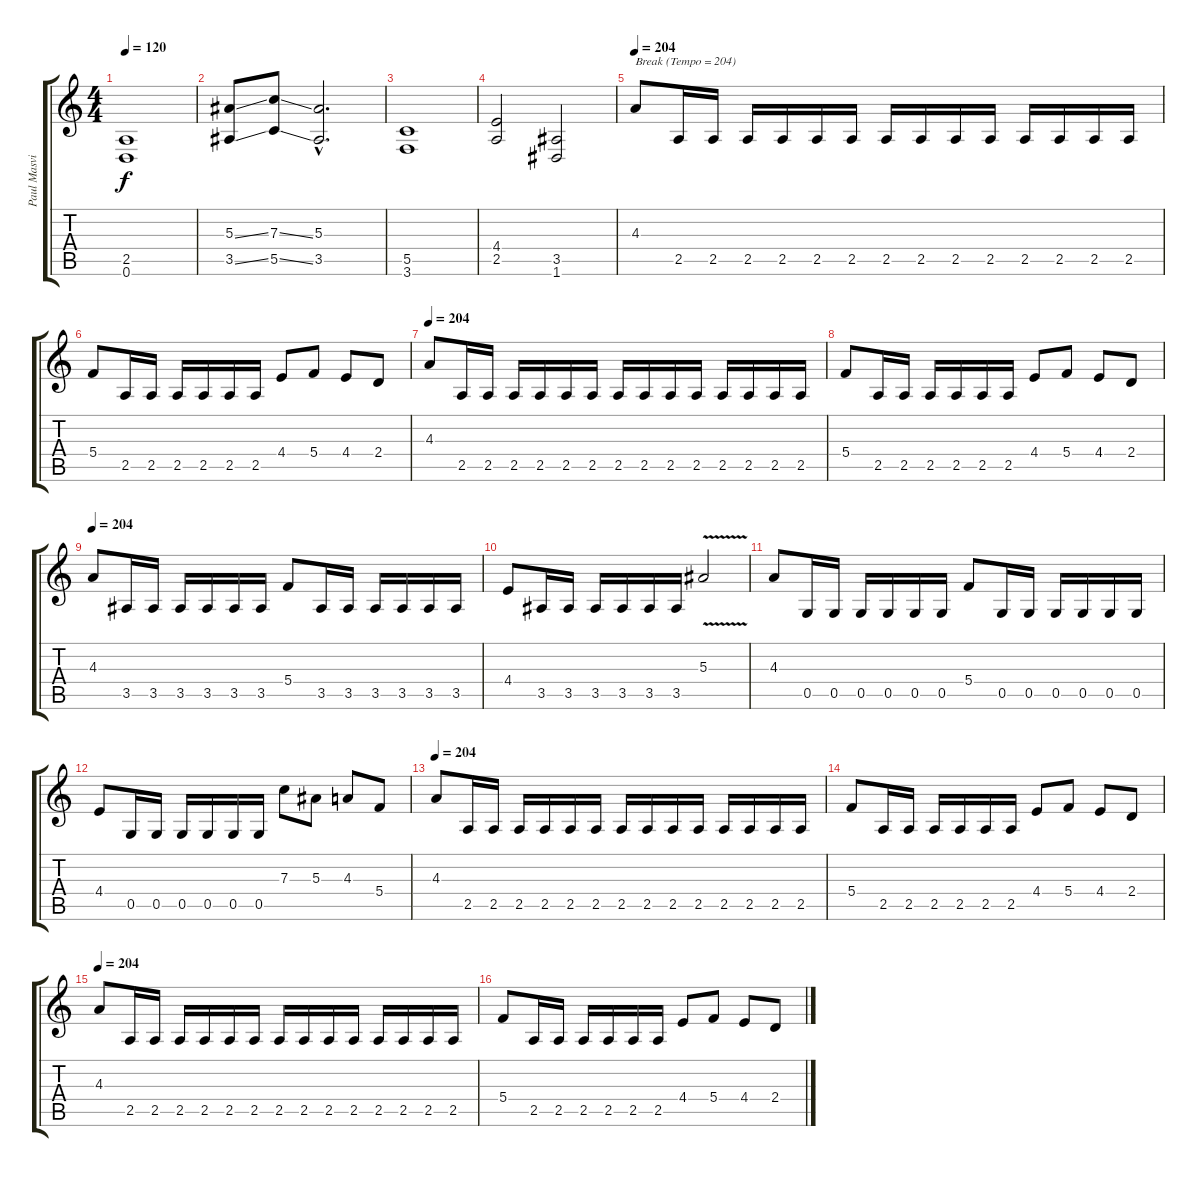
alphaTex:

\track ("Paul Masvidal" "Paul Masvi") {instrument distortionguitar}
\staff {score tabs}
\tuning (D4 A3 F3 C3 G2 D2) {hide}
\ts (4 4)
\tempo 120
\clef g2
\ks c
(2.5 0.6).1{dy f} |
(5.3{ss} 3.5{ss}).8 (7.3{ss} 5.5{ss}).8 (5.3{hac} 3.5{hac}).2{d} |
(5.5 3.6).1 |
(4.4 2.5).2 (3.5 1.6).2 |
\tempo 204
4.3.8{txt "Break (Tempo = 204)"} 2.5.16 2.5.16 2.5.16 2.5.16 2.5.16 2.5.16 2.5.16 2.5.16 2.5.16 2.5.16 2.5.16 2.5.16 2.5.16 2.5.16 |
5.4.8 2.5.16 2.5.16 2.5.16 2.5.16 2.5.16 2.5.16 4.4.8 5.4.8 4.4.8 2.4.8 |
\tempo 204
4.3.8 2.5.16 2.5.16 2.5.16 2.5.16 2.5.16 2.5.16 2.5.16 2.5.16 2.5.16 2.5.16 2.5.16 2.5.16 2.5.16 2.5.16 |
5.4.8 2.5.16 2.5.16 2.5.16 2.5.16 2.5.16 2.5.16 4.4.8 5.4.8 4.4.8 2.4.8 |
\tempo 204
4.3.8 3.5.16 3.5.16 3.5.16 3.5.16 3.5.16 3.5.16 5.4.8 3.5.16 3.5.16 3.5.16 3.5.16 3.5.16 3.5.16 |
4.4.8 3.5.16 3.5.16 3.5.16 3.5.16 3.5.16 3.5.16 5.3{v}.2 |
4.3.8 0.5.16 0.5.16 0.5.16 0.5.16 0.5.16 0.5.16 5.4.8 0.5.16 0.5.16 0.5.16 0.5.16 0.5.16 0.5.16 |
4.4.8 0.5.16 0.5.16 0.5.16 0.5.16 0.5.16 0.5.16 7.3.8 5.3.8 4.3.8 5.4.8 |
\tempo 204
4.3.8 2.5.16 2.5.16 2.5.16 2.5.16 2.5.16 2.5.16 2.5.16 2.5.16 2.5.16 2.5.16 2.5.16 2.5.16 2.5.16 2.5.16 |
5.4.8 2.5.16 2.5.16 2.5.16 2.5.16 2.5.16 2.5.16 4.4.8 5.4.8 4.4.8 2.4.8 |
\tempo 204
4.3.8 2.5.16 2.5.16 2.5.16 2.5.16 2.5.16 2.5.16 2.5.16 2.5.16 2.5.16 2.5.16 2.5.16 2.5.16 2.5.16 2.5.16 |
5.4.8 2.5.16 2.5.16 2.5.16 2.5.16 2.5.16 2.5.16 4.4.8 5.4.8 4.4.8 2.4.8
